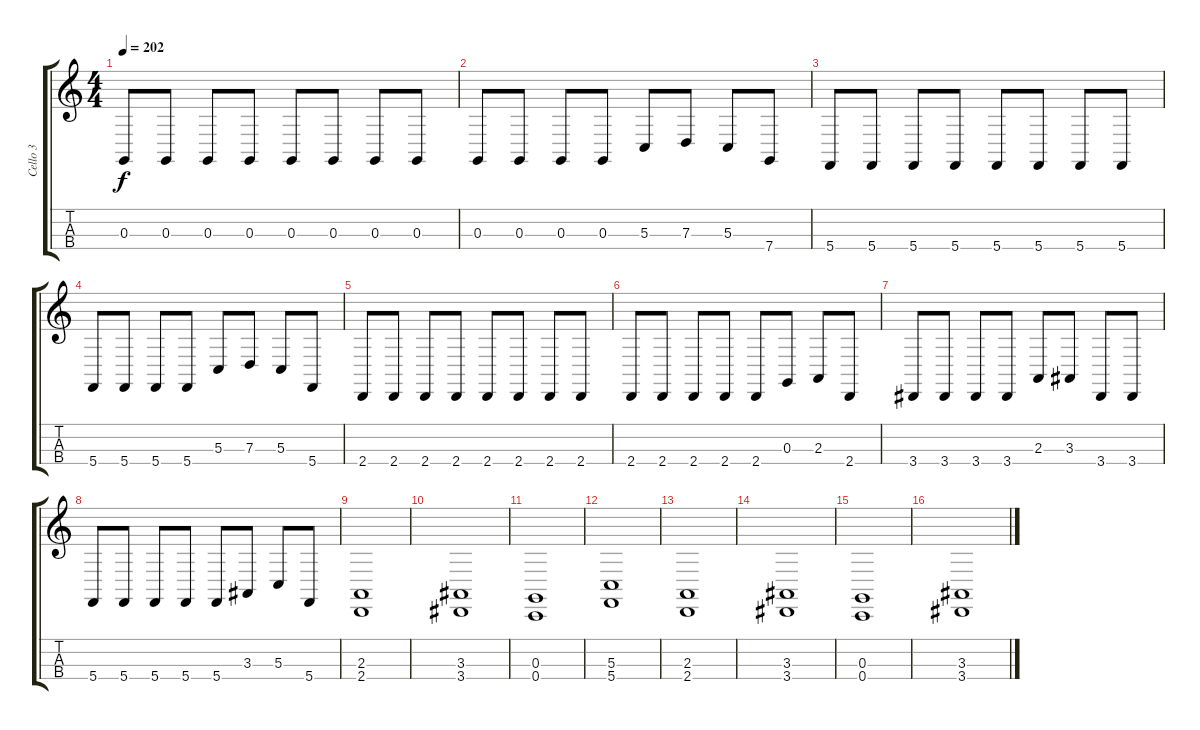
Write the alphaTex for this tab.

\track ("Cello 3" "Cello 3") {instrument cello}
\staff {score tabs}
\tuning (A3 D3 G2 C2) {hide}
\ts (4 4)
\tempo 202
\clef g2
\ks c
0.3.8{dy f} 0.3.8 0.3.8 0.3.8 0.3.8 0.3.8 0.3.8 0.3.8 |
0.3.8 0.3.8 0.3.8 0.3.8 5.3.8 7.3.8 5.3.8 7.4.8 |
5.4.8 5.4.8 5.4.8 5.4.8 5.4.8 5.4.8 5.4.8 5.4.8 |
5.4.8 5.4.8 5.4.8 5.4.8 5.3.8 7.3.8 5.3.8 5.4.8 |
2.4.8 2.4.8 2.4.8 2.4.8 2.4.8 2.4.8 2.4.8 2.4.8 |
2.4.8 2.4.8 2.4.8 2.4.8 2.4.8 0.3.8 2.3.8 2.4.8 |
3.4.8 3.4.8 3.4.8 3.4.8 2.3.8 3.3.8 3.4.8 3.4.8 |
5.4.8 5.4.8 5.4.8 5.4.8 5.4.8 3.3.8 5.3.8 5.4.8 |
(2.3 2.4).1 |
(3.3 3.4).1 |
(0.3 0.4).1 |
(5.3 5.4).1 |
(2.3 2.4).1 |
(3.3 3.4).1 |
(0.3 0.4).1 |
(3.3 3.4).1
